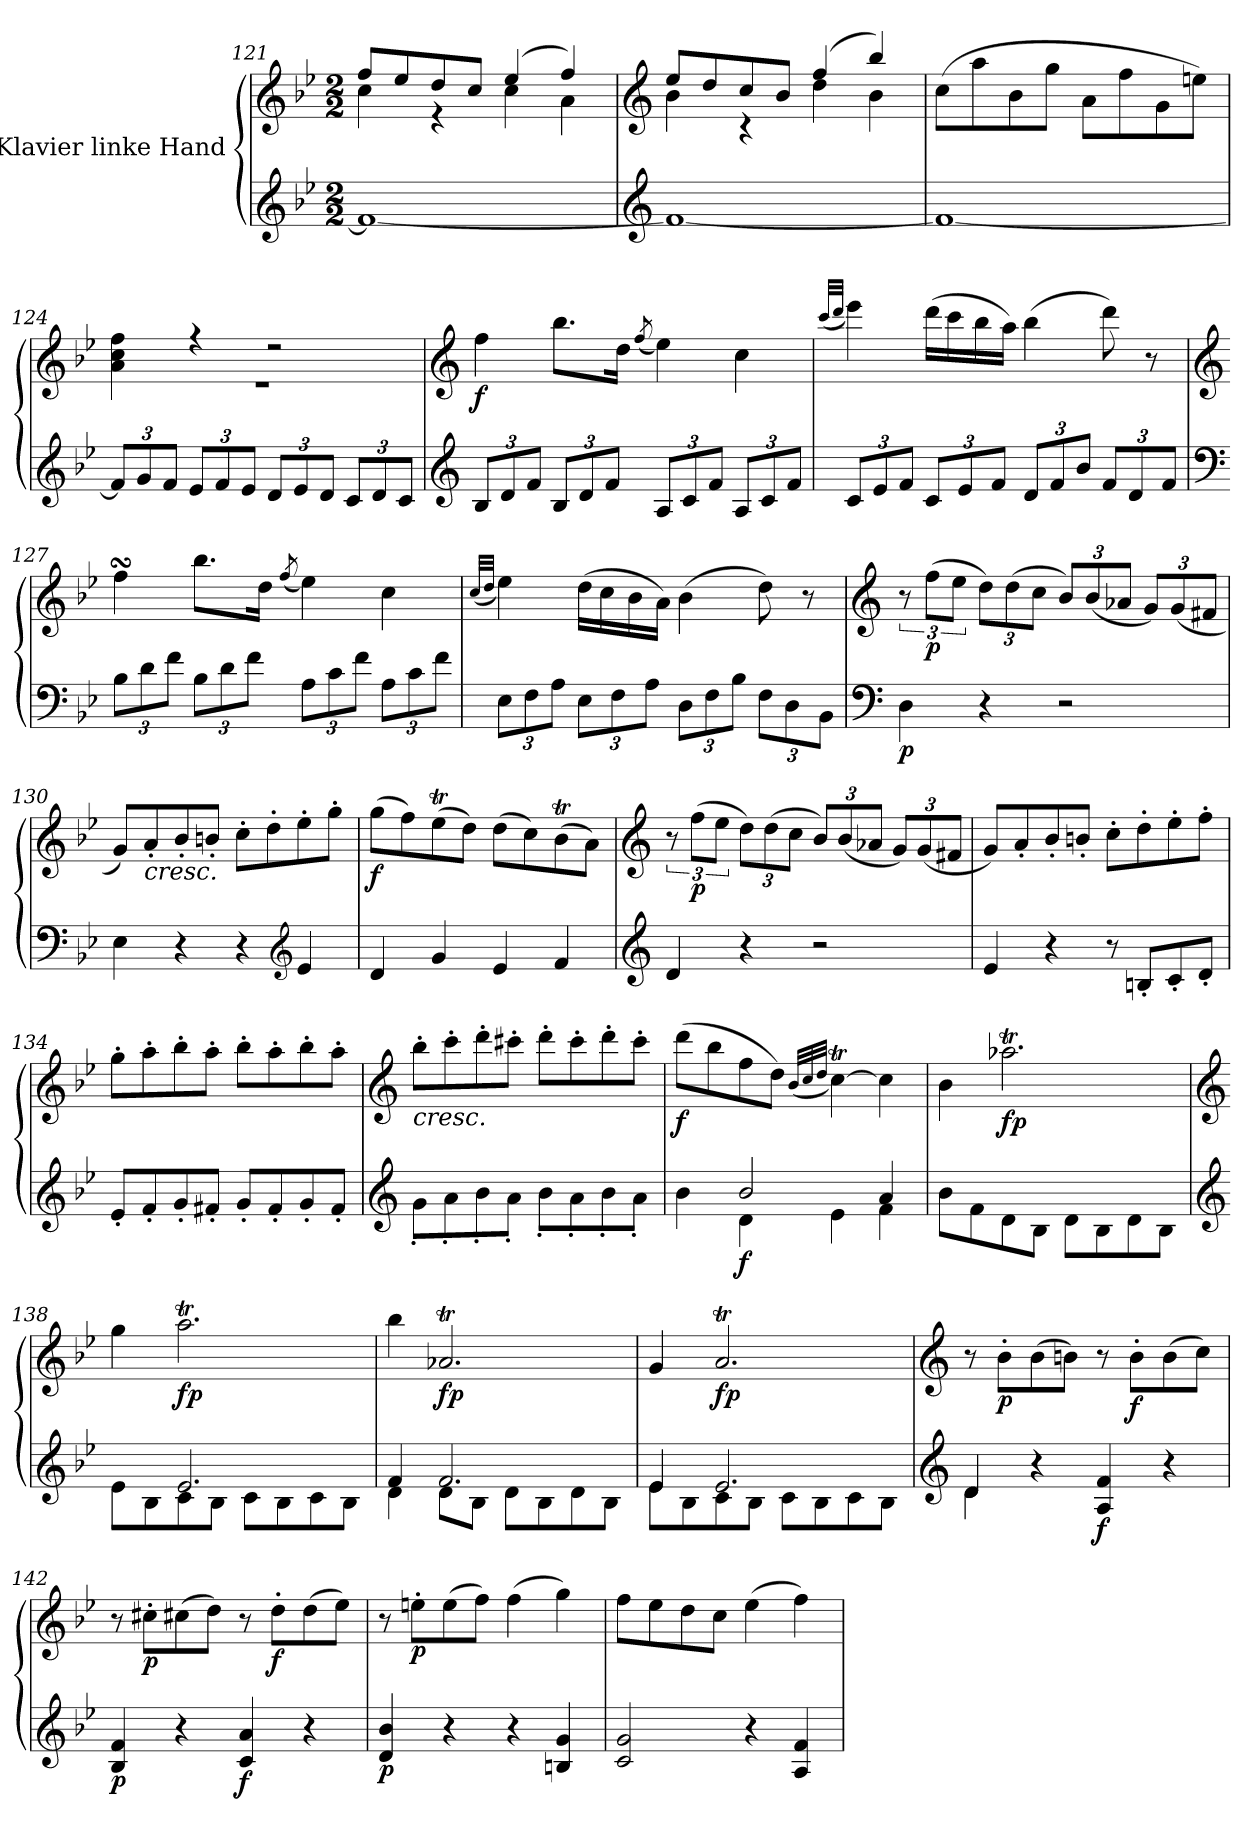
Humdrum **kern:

**kern	**kern	**dynam
*part1	*part1	*part1
*staff2	*staff1	*staff1/2
*I"Klavier linke Hand	*	*
*clefG2	*clefG2	*
*k[b-e-]	*k[b-e-]	*
*M2/2	*M2/2	*
=121	=121	=121
*	*^	*
1f_	8ff/L	4cc\	.
.	8ee-/	.	.
.	8dd/	4r	.
.	8cc/J	.	.
.	(4ee-/	4cc\	.
.	4ff/)	4a\	.
!!LO:LB:g=z	!!
=122	=122	=122	=122
*clefG2	*clefG2	*	*
1f_	8ee-/L	4b-\	.
.	8dd/	.	.
.	8cc/	4r	.
.	8b-/J	.	.
.	(4ff/	4dd\	.
.	4bb-/)	4b-\	.
*	*v	*v	*
=123	=123	=123
1f_	(8cc\L	.
.	8aa\	.
.	8b-\	.
.	8gg\J	.
.	8a\L	.
.	8ff\	.
.	8g\	.
.	8een\J)	.
=124	=124	=124
*Xbrackettup	*	*
*	*^	*
12f/L]	4a\ 4cc\ 4ff\	1r	.
12g/	.	.	.
12f/J	.	.	.
12e-/L	4r	.	.
12f/	.	.	.
12e-/J	.	.	.
12d/L	2r	.	.
12e-/	.	.	.
12d/J	.	.	.
12c/L	.	.	.
12d/	.	.	.
12c/J	.	.	.
*	*v	*v	*
!!LO:LB:g=z
=125	=125	=125
*clefG2	*clefG2	*
!	!	!LO:DY:b
12B-/L	4ff\	f
12d/	.	.
12f/J	.	.
12B-/L	8.bb-\L	.
12d/	.	.
12f/J	.	.
.	16dd\Jk	.
.	(8qff/	.
12A/L	4ee-\)	.
12c/	.	.
12f/J	.	.
12A/L	4cc\	.
12c/	.	.
12f/J	.	.
=126	=126	=126
.	(32qccc/LLL	.
.	32qddd/JJJ	.
12c/L	4eee-\)	.
12e-/	.	.
12f/J	.	.
12c/L	(16ddd\LL	.
.	16ccc\	.
12e-/	.	.
.	16bb-\	.
12f/J	.	.
.	16aa\JJ)	.
12d/L	(4bb-\	.
12f/	.	.
12b-/J	.	.
12f/L	8ddd\)	.
12d/	.	.
.	8r	.
12f/J	.	.
!!LO:LB:g=z
=127	=127	=127
*clefF4	*clefG2	*
12B-\L	4ffsSSS\	.
12d\	.	.
12f\J	.	.
12B-\L	8.bb-\L	.
12d\	.	.
12f\J	.	.
.	16dd\Jk	.
.	(8qff/	.
12A\L	4ee-\)	.
12c\	.	.
12f\J	.	.
12A\L	4cc\	.
12c\	.	.
12f\J	.	.
=128	=128	=128
.	(32qcc/LLL	.
.	32qdd/JJJ	.
12E-\L	4ee-\)	.
12F\	.	.
12A\J	.	.
12E-\L	(16dd\LL	.
.	16cc\	.
12F\	.	.
.	16b-\	.
12A\J	.	.
.	16a\JJ)	.
12D\L	(4b-\	.
12F\	.	.
12B-\J	.	.
12F\L	8dd\)	.
12D\	.	.
.	8r	.
12BB-\J	.	.
!!LO:LB:g=z
=129	=129	=129
*clefF4	*clefG2	*
!	!	!LO:DY:b=2
4D\	12r	p
!	!	!LO:DY:b
.	(12ff\L	p
.	12ee-\J	.
*	*Xbrackettup	*
4r	12dd\L)	.
.	(12dd\	.
.	12cc\J	.
2r	12b-/L)	.
.	(12b-/	.
.	12a-X/J	.
.	12g/L)	.
.	(12g/	.
.	12f#X/J	.
=130	=130	=130
4E-\	8g/L)	.
!	!LO:TX:b:i:t=cresc.	!
.	8a'/	.
4r	8b-'/	.
.	8bn'/J	.
4r	8cc'\L	.
.	8dd'\	.
*clefG2	*	*
4e-/	8ee-'\	.
.	8gg'\J	.
=131	=131	=131
!	!	!LO:DY:b
4d/	(8gg\L	f
.	8ff\)	.
4g/	(8ee-T\	.
.	8dd\J)	.
4e-/	(8dd\L	.
.	8cc\)	.
4f/	(8b-T\	.
.	8a\J)	.
!!LO:LB:g=z
=132	=132	=132
*clefG2	*clefG2	*
*	*brackettup	*
4d/	12r	.
!	!	!LO:DY:b
.	(12ff\L	p
.	12ee-\J	.
*	*Xbrackettup	*
4r	12dd\L)	.
.	(12dd\	.
.	12cc\J	.
2r	12b-/L)	.
.	(12b-/	.
.	12a-X/J	.
.	12g/L)	.
.	(12g/	.
.	12f#X/J	.
=133	=133	=133
4e-/	8g/L)	.
.	8a'/	.
4r	8b-'/	.
.	8bn'/J	.
8r	8cc'\L	.
8Bn'/L	8dd'\	.
8c'/	8ee-'\	.
8d'/J	8ff'\J	.
=134	=134	=134
8e-'/L	8gg'\L	.
8f'/	8aa'\	.
8g'/	8bb-'\	.
8f#X'/J	8aa'\J	.
8g'/L	8bb-'\L	.
8f#'/	8aa'\	.
8g'/	8bb-'\	.
8f#'/J	8aa'\J	.
!!LO:PB:g=z
=135	=135	=135
*clefG2	*clefG2	*
*^	*	*
!	!	!LO:TX:b:i:t=cresc.	!
1ryy	8g'\L	8bb-'\L	.
.	8a'\	8ccc'\	.
.	8b-'\	8ddd'\	.
.	8a'\J	8ccc#X'\J	.
.	8b-'\L	8ddd'\L	.
.	8a'\	8ccc#'\	.
.	8b-'\	8ddd'\	.
.	8a'\J	8ccc#'\J	.
=136	=136	=136	=136
!	!	!	!LO:DY:b
4ryy	4b-\	(8ddd\L	f
.	.	8bb-\	.
!	!	!	!LO:DY:b=2
2b-/	4d\	8ff\	f
.	.	8dd\J)	.
.	.	(32qb-/LLL	.
.	.	32qcc/	.
.	.	32qdd/JJJ	.
.	4e-\	[4ccT\)	.
4a/	4f\	4cc\]	.
=137	=137	=137	=137
1ryy	8b-\L	4b-\	.
.	8f\	.	.
!	!	!	!LO:DY:b
.	8d\	2.aa-XT\	fp
.	8B-\J	.	.
.	8d\L	.	.
.	8B-\	.	.
.	8d\	.	.
.	8B-\J	.	.
!!LO:LB:g=z
=138	=138	=138	=138
*clefG2	*	*clefG2	*
4ryy	8e-\L	4gg\	.
.	8B-\	.	.
!	!	!	!LO:DY:b
2.e-/	8c\	2.aat\	fp
.	8B-\J	.	.
.	8c\L	.	.
.	8B-\	.	.
.	8c\	.	.
.	8B-\J	.	.
=139	=139	=139	=139
4f/	4d\	4bb-\	.
!	!	!	!LO:DY:b
2.f/	8d\L	2.a-XT/	fp
.	8B-\J	.	.
.	8d\L	.	.
.	8B-\	.	.
.	8d\	.	.
.	8B-\J	.	.
=140	=140	=140	=140
4e-/	8e-\L	4g/	.
.	8B-\	.	.
!	!	!	!LO:DY:b
2.e-/	8c\	2.at/	fp
.	8B-\J	.	.
.	8c\L	.	.
.	8B-\	.	.
.	8c\	.	.
.	8B-\J	.	.
!!LO:LB:g=z
=141	=141	=141	=141
*clefG2	*	*clefG2	*
4d/	4d\	8r	.
!	!	!	!LO:DY:b
.	.	8b-'\L	p
4r	2.ryy	(8b-\	.
.	.	8bn\J)	.
!	!	!	!LO:DY:b=2
4A/ 4f/	.	8r	f
!	!	!	!LO:DY:b
.	.	8b'\L	f
4r	.	(8b\	.
.	.	8cc\J)	.
*v	*v	*	*
=142	=142	=142
!	!	!LO:DY:b=2
4B-/ 4f/	8r	p
!	!	!LO:DY:b
.	8cc#X'\L	p
4r	(8cc#X\	.
.	8dd\J)	.
!	!	!LO:DY:b=2
4c/ 4a/	8r	f
!	!	!LO:DY:b
.	8dd'\L	f
4r	(8dd\	.
.	8ee-\J)	.
=143	=143	=143
!	!	!LO:DY:b=2
4d/ 4b-/	8r	p
!	!	!LO:DY:b
.	8een'\L	p
4r	(8ee\	.
.	8ff\J)	.
4r	(4ff\	.
4Bn/ 4g/	4gg\)	.
=144	=144	=144
2c/ 2g/	8ff\L	.
.	8ee-\	.
.	8dd\	.
.	8cc\J	.
4r	(4ee-\	.
4A/ 4f/	4ff\)	.
=	=	=
*-	*-	*-
